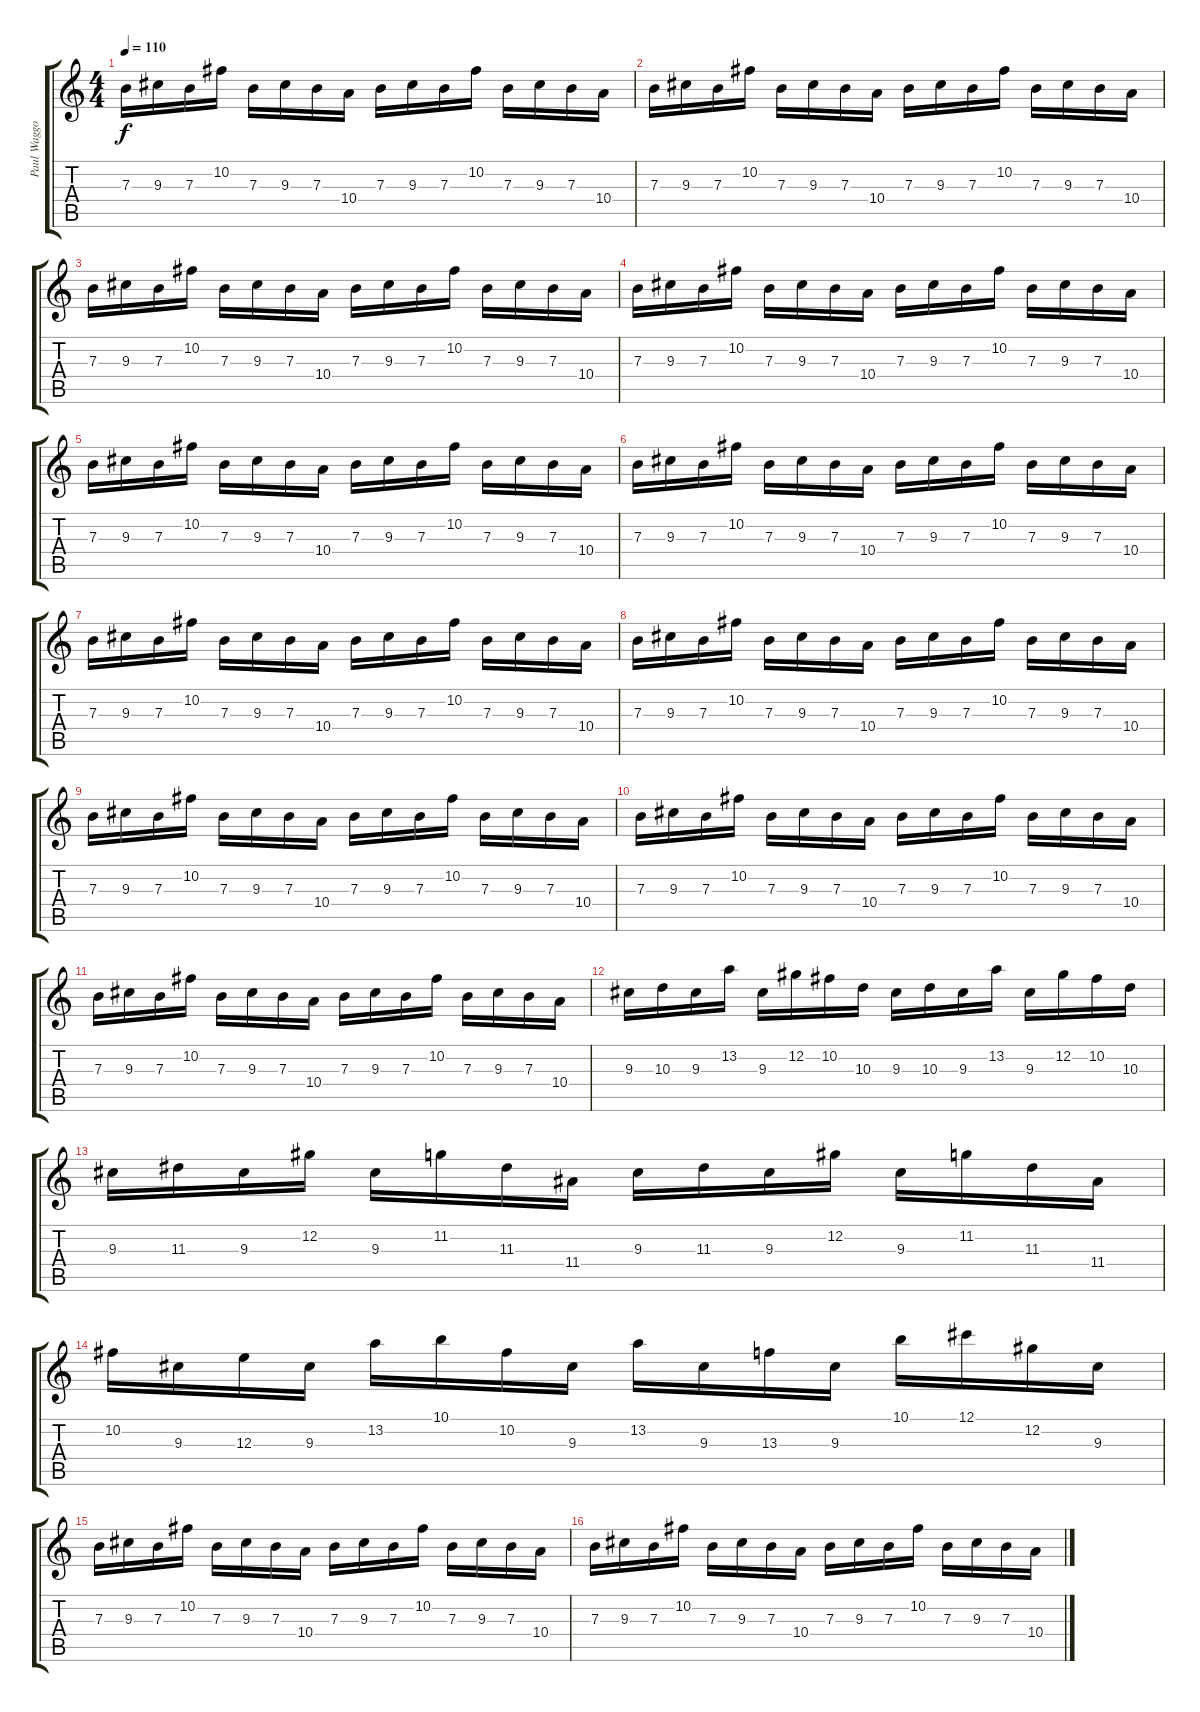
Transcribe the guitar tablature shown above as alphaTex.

\track ("Paul Waggoner - Lead" "Paul Waggo") {instrument distortionguitar}
\staff {score tabs}
\tuning (Db4 Ab3 E3 B2 Gb2 Db2) {hide}
\ts (4 4)
\tempo 110
\clef g2
\ks c
7.3.16{dy f volume 12 instrument distortionguitar} 9.3.16 7.3.16 10.2.16 7.3.16 9.3.16 7.3.16 10.4.16 7.3.16 9.3.16 7.3.16 10.2.16 7.3.16 9.3.16 7.3.16 10.4.16 |
7.3.16 9.3.16 7.3.16 10.2.16 7.3.16 9.3.16 7.3.16 10.4.16 7.3.16 9.3.16 7.3.16 10.2.16 7.3.16 9.3.16 7.3.16 10.4.16 |
7.3.16 9.3.16 7.3.16 10.2.16 7.3.16 9.3.16 7.3.16 10.4.16 7.3.16 9.3.16 7.3.16 10.2.16 7.3.16 9.3.16 7.3.16 10.4.16 |
7.3.16 9.3.16 7.3.16 10.2.16 7.3.16 9.3.16 7.3.16 10.4.16 7.3.16 9.3.16 7.3.16 10.2.16 7.3.16 9.3.16 7.3.16 10.4.16 |
7.3.16 9.3.16 7.3.16 10.2.16 7.3.16 9.3.16 7.3.16 10.4.16 7.3.16 9.3.16 7.3.16 10.2.16 7.3.16 9.3.16 7.3.16 10.4.16 |
7.3.16 9.3.16 7.3.16 10.2.16 7.3.16 9.3.16 7.3.16 10.4.16 7.3.16 9.3.16 7.3.16 10.2.16 7.3.16 9.3.16 7.3.16 10.4.16 |
7.3.16 9.3.16 7.3.16 10.2.16 7.3.16 9.3.16 7.3.16 10.4.16 7.3.16 9.3.16 7.3.16 10.2.16 7.3.16 9.3.16 7.3.16 10.4.16 |
7.3.16 9.3.16 7.3.16 10.2.16 7.3.16 9.3.16 7.3.16 10.4.16 7.3.16 9.3.16 7.3.16 10.2.16 7.3.16 9.3.16 7.3.16 10.4.16 |
7.3.16 9.3.16 7.3.16 10.2.16 7.3.16 9.3.16 7.3.16 10.4.16 7.3.16 9.3.16 7.3.16 10.2.16 7.3.16 9.3.16 7.3.16 10.4.16 |
7.3.16 9.3.16 7.3.16 10.2.16 7.3.16 9.3.16 7.3.16 10.4.16 7.3.16 9.3.16 7.3.16 10.2.16 7.3.16 9.3.16 7.3.16 10.4.16 |
7.3.16 9.3.16 7.3.16 10.2.16 7.3.16 9.3.16 7.3.16 10.4.16 7.3.16 9.3.16 7.3.16 10.2.16 7.3.16 9.3.16 7.3.16 10.4.16 |
9.3.16 10.3.16 9.3.16 13.2.16 9.3.16 12.2.16 10.2.16 10.3.16 9.3.16 10.3.16 9.3.16 13.2.16 9.3.16 12.2.16 10.2.16 10.3.16 |
9.3.16 11.3.16 9.3.16 12.2.16 9.3.16 11.2.16 11.3.16 11.4.16 9.3.16 11.3.16 9.3.16 12.2.16 9.3.16 11.2.16 11.3.16 11.4.16 |
10.2.16 9.3.16 12.3.16 9.3.16 13.2.16 10.1.16 10.2.16 9.3.16 13.2.16 9.3.16 13.3.16 9.3.16 10.1.16 12.1.16 12.2.16 9.3.16 |
7.3.16 9.3.16 7.3.16 10.2.16 7.3.16 9.3.16 7.3.16 10.4.16 7.3.16 9.3.16 7.3.16 10.2.16 7.3.16 9.3.16 7.3.16 10.4.16 |
7.3.16 9.3.16 7.3.16 10.2.16 7.3.16 9.3.16 7.3.16 10.4.16 7.3.16 9.3.16 7.3.16 10.2.16 7.3.16 9.3.16 7.3.16 10.4.16
